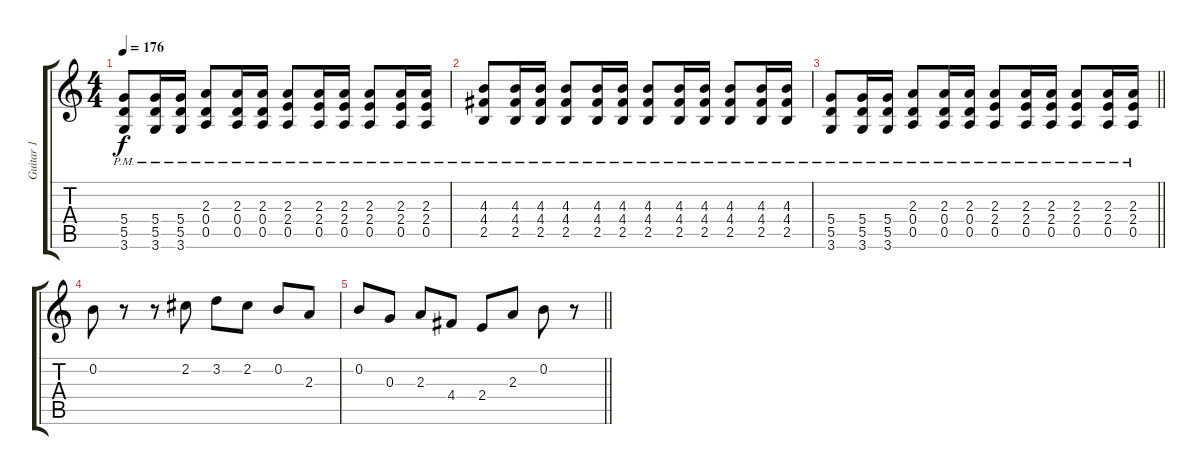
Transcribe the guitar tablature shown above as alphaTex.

\track ("Guitar 1" "Guitar 1") {instrument distortionguitar}
\staff {score tabs}
\tuning (E4 B3 G3 D3 A2 E2) {hide}
\ts (4 4)
\tempo 176
\clef g2
\ks c
(5.4{pm} 5.5{pm} 3.6{pm}).8{dy f} (5.4{pm} 5.5{pm} 3.6{pm}).16 (5.4{pm} 5.5{pm} 3.6{pm}).16 (2.3{pm} 0.4{pm} 0.5{pm}).8 (2.3{pm} 0.4{pm} 0.5{pm}).16 (2.3{pm} 0.4{pm} 0.5{pm}).16 (2.3{pm} 2.4{pm} 0.5{pm}).8 (2.3{pm} 2.4{pm} 0.5{pm}).16 (2.3{pm} 2.4{pm} 0.5{pm}).16 (2.3{pm} 2.4{pm} 0.5{pm}).8 (2.3{pm} 2.4{pm} 0.5{pm}).16 (2.3{pm} 2.4{pm} 0.5{pm}).16 |
(4.3{pm} 4.4{pm} 2.5{pm}).8 (4.3{pm} 4.4{pm} 2.5{pm}).16 (4.3{pm} 4.4{pm} 2.5{pm}).16 (4.3{pm} 4.4{pm} 2.5{pm}).8 (4.3{pm} 4.4{pm} 2.5{pm}).16 (4.3{pm} 4.4{pm} 2.5{pm}).16 (4.3{pm} 4.4{pm} 2.5{pm}).8 (4.3{pm} 4.4{pm} 2.5{pm}).16 (4.3{pm} 4.4{pm} 2.5{pm}).16 (4.3{pm} 4.4{pm} 2.5{pm}).8 (4.3{pm} 4.4{pm} 2.5{pm}).16 (4.3{pm} 4.4{pm} 2.5{pm}).16 |
\barLineRight lightlight
(5.4{pm} 5.5{pm} 3.6{pm}).8 (5.4{pm} 5.5{pm} 3.6{pm}).16 (5.4{pm} 5.5{pm} 3.6{pm}).16 (2.3{pm} 0.4{pm} 0.5{pm}).8 (2.3{pm} 0.4{pm} 0.5{pm}).16 (2.3{pm} 0.4{pm} 0.5{pm}).16 (2.3{pm} 2.4{pm} 0.5{pm}).8 (2.3{pm} 2.4{pm} 0.5{pm}).16 (2.3{pm} 2.4{pm} 0.5{pm}).16 (2.3{pm} 2.4{pm} 0.5{pm}).8 (2.3{pm} 2.4{pm} 0.5{pm}).16 (2.3{pm} 2.4{pm} 0.5{pm}).16 |
0.2.8 r.8 r.8 2.2.8 3.2.8 2.2.8 0.2.8 2.3.8 |
\barLineRight lightlight
0.2.8 0.3.8 2.3.8 4.4.8 2.4.8 2.3.8 0.2.8 r.8
